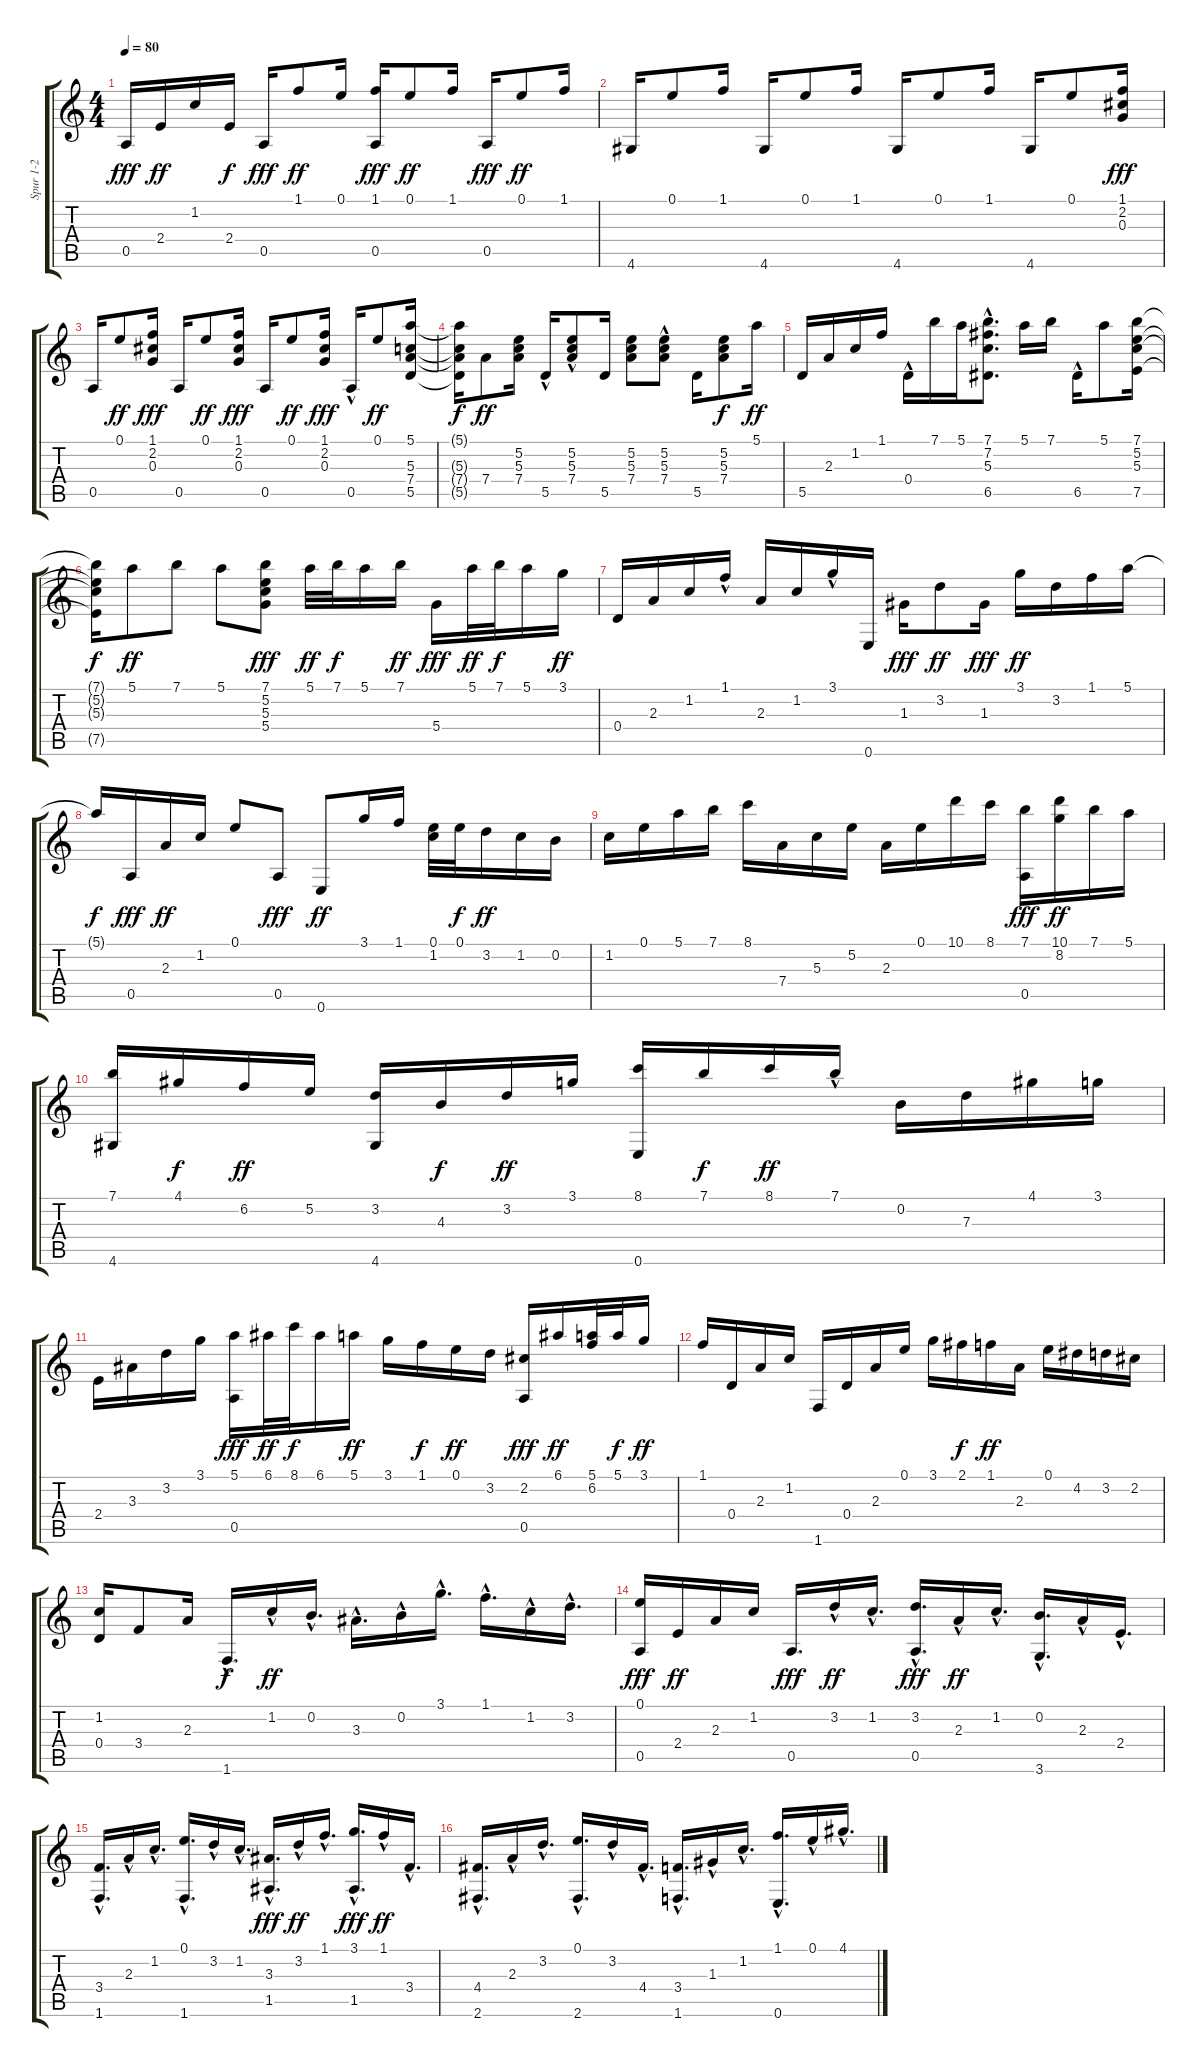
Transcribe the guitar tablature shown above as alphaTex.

\track ("Spur 1-2" "Spur 1-2") {instrument acousticguitarnylon}
\staff {score tabs}
\tuning (E4 B3 G3 D3 A2 E2) {hide}
\ts (4 4)
\tempo 80
\clef g2
\ks c
0.5.16{dy fff} 2.4.16{dy ff} 1.2.16 2.4.16{dy f} 0.5.16{dy fff} 1.1.8{dy ff} 0.1.16 (1.1 0.5).16{dy fff} 0.1.8{dy ff} 1.1.16 0.5.16{dy fff} 0.1.8{dy ff} 1.1.16 |
4.6.16 0.1.8 1.1.16 4.6.16 0.1.8 1.1.16 4.6.16 0.1.8 1.1.16 4.6.16 0.1.8 (1.1 2.2 0.3).16{dy fff} |
0.5.16 0.1.8{dy ff} (1.1 2.2 0.3).16{dy fff} 0.5.16 0.1.8{dy ff} (1.1 2.2 0.3).16{dy fff} 0.5.16 0.1.8{dy ff} (1.1 2.2 0.3).16{dy fff} 0.5{hac}.16 0.1.8{dy ff} (5.1 5.3 7.4 5.5).16 |
(5.1{t} 5.3{t} 7.4{t} 5.5{t}).16{dy f} 7.4.8{dy ff} (5.2 5.3 7.4).16 5.5{hac}.16 (5.2{hac} 5.3{hac} 7.4{hac}).8 5.5.16 (5.2 5.3 7.4).8 (5.2{hac} 5.3{hac} 7.4{hac}).8 5.5.16 (5.2 5.3 7.4).8{dy f} 5.1.16{dy ff} |
5.5.16 2.3.16 1.2.16 1.1.16 0.4{hac}.16 7.1.16 5.1.16 (7.1{hac} 7.2{hac} 5.3{hac} 6.5).8{d} 5.1.16 7.1.16 6.5{hac}.16 5.1.8 (7.1 5.2 5.3 7.5).16 |
(7.1{t} 5.2{t} 5.3{t} 7.5{t}).16{dy f} 5.1.8{dy ff} 7.1.8 5.1.8 (7.1 5.2 5.3 5.4).8{dy fff} 5.1.32{dy ff} 7.1.32{dy f} 5.1.16 7.1.16{dy ff} 5.4.16{dy fff} 5.1.32{dy ff} 7.1.32{dy f} 5.1.16 3.1.16{dy ff} |
0.4.16 2.3.16 1.2.16 1.1{hac}.16 2.3.16 1.2.16 3.1{hac}.16 0.6.16 1.3.16{dy fff} 3.2.8{dy ff} 1.3.16{dy fff} 3.1.16{dy ff} 3.2.16 1.1.16 5.1.16 |
5.1{t}.16{dy f} 0.5.16{dy fff} 2.3.16{dy ff} 1.2.16 0.1.8 0.5.8{dy fff} 0.6.8{dy ff} 3.1.16 1.1.16 (0.1 1.2).32 0.1.32{dy f} 3.2.16{dy ff} 1.2.16 0.2.16 |
1.2.16 0.1.16 5.1.16 7.1.16 8.1.16 7.4.16 5.3.16 5.2.16 2.3.16 0.1.16 10.1.16 8.1.16 (7.1 0.5).16{dy fff} (10.1 8.2).16{dy ff} 7.1.16 5.1.16 |
(7.1 4.6).16 4.1.16{dy f} 6.2.16{dy ff} 5.2.16 (3.2 4.6).16 4.3.16{dy f} 3.2.16{dy ff} 3.1.16 (8.1 0.6).16 7.1.16{dy f} 8.1.16{dy ff} 7.1{hac}.16 0.2.16 7.3.16 4.1.16 3.1.16 |
2.4.16 3.3.16 3.2.16 3.1.16 (5.1 0.5).16{dy fff} 6.1.32{dy ff} 8.1.32{dy f} 6.1.16 5.1.16{dy ff} 3.1.16 1.1.16{dy f} 0.1.16{dy ff} 3.2.16 (2.2 0.5).16{dy fff} 6.1.16{dy ff} (5.1 6.2).32 5.1.32{dy f} 3.1.16{dy ff} |
1.1.16 0.4.16 2.3.16 1.2.16 1.6.16 0.4.16 2.3.16 0.1.16 3.1.16 2.1.16{dy f} 1.1.16{dy ff} 2.3.16 0.1.16 4.2.16 3.2.16 2.2.16 |
(1.2 0.4).16 3.4.8 2.3.16 1.6{hac}.16{d dy f} 1.2{hac}.16{dy ff} 0.2{hac}.16{d} 3.3{hac}.16{d} 0.2{hac}.16 3.1{hac}.16{d} 1.1{hac}.16{d} 1.2{hac}.16 3.2{hac}.16{d} |
(0.1 0.5).16{dy fff} 2.4.16{dy ff} 2.3.16 1.2.16 0.5.16{d dy fff} 3.2{hac}.16{dy ff} 1.2{hac}.16{d} (3.2{hac} 0.5).16{d dy fff} 2.3{hac}.16{dy ff} 1.2{hac}.16{d} (0.2{hac} 3.6).16{d} 2.3{hac}.16 2.4{hac}.16{d} |
(3.4{hac} 1.6).16{d} 2.3{hac}.16 1.2{hac}.16{d} (0.1{hac} 1.6).16{d} 3.2{hac}.16 1.2{hac}.16{d} (3.3{hac} 1.5).16{d dy fff} 3.2{hac}.16{dy ff} 1.1{hac}.16{d} (3.1{hac} 1.5).16{d dy fff} 1.1{hac}.16{dy ff} 3.4{hac}.16{d} |
(4.4{hac} 2.6).16{d} 2.3{hac}.16 3.2{hac}.16{d} (0.1{hac} 2.6).16{d} 3.2{hac}.16 4.4{hac}.16{d} (3.4{hac} 1.6).16{d} 1.3{hac}.16 1.2{hac}.16{d} (1.1{hac} 0.6).16{d} 0.1{hac}.16 4.1{hac}.16{d}
